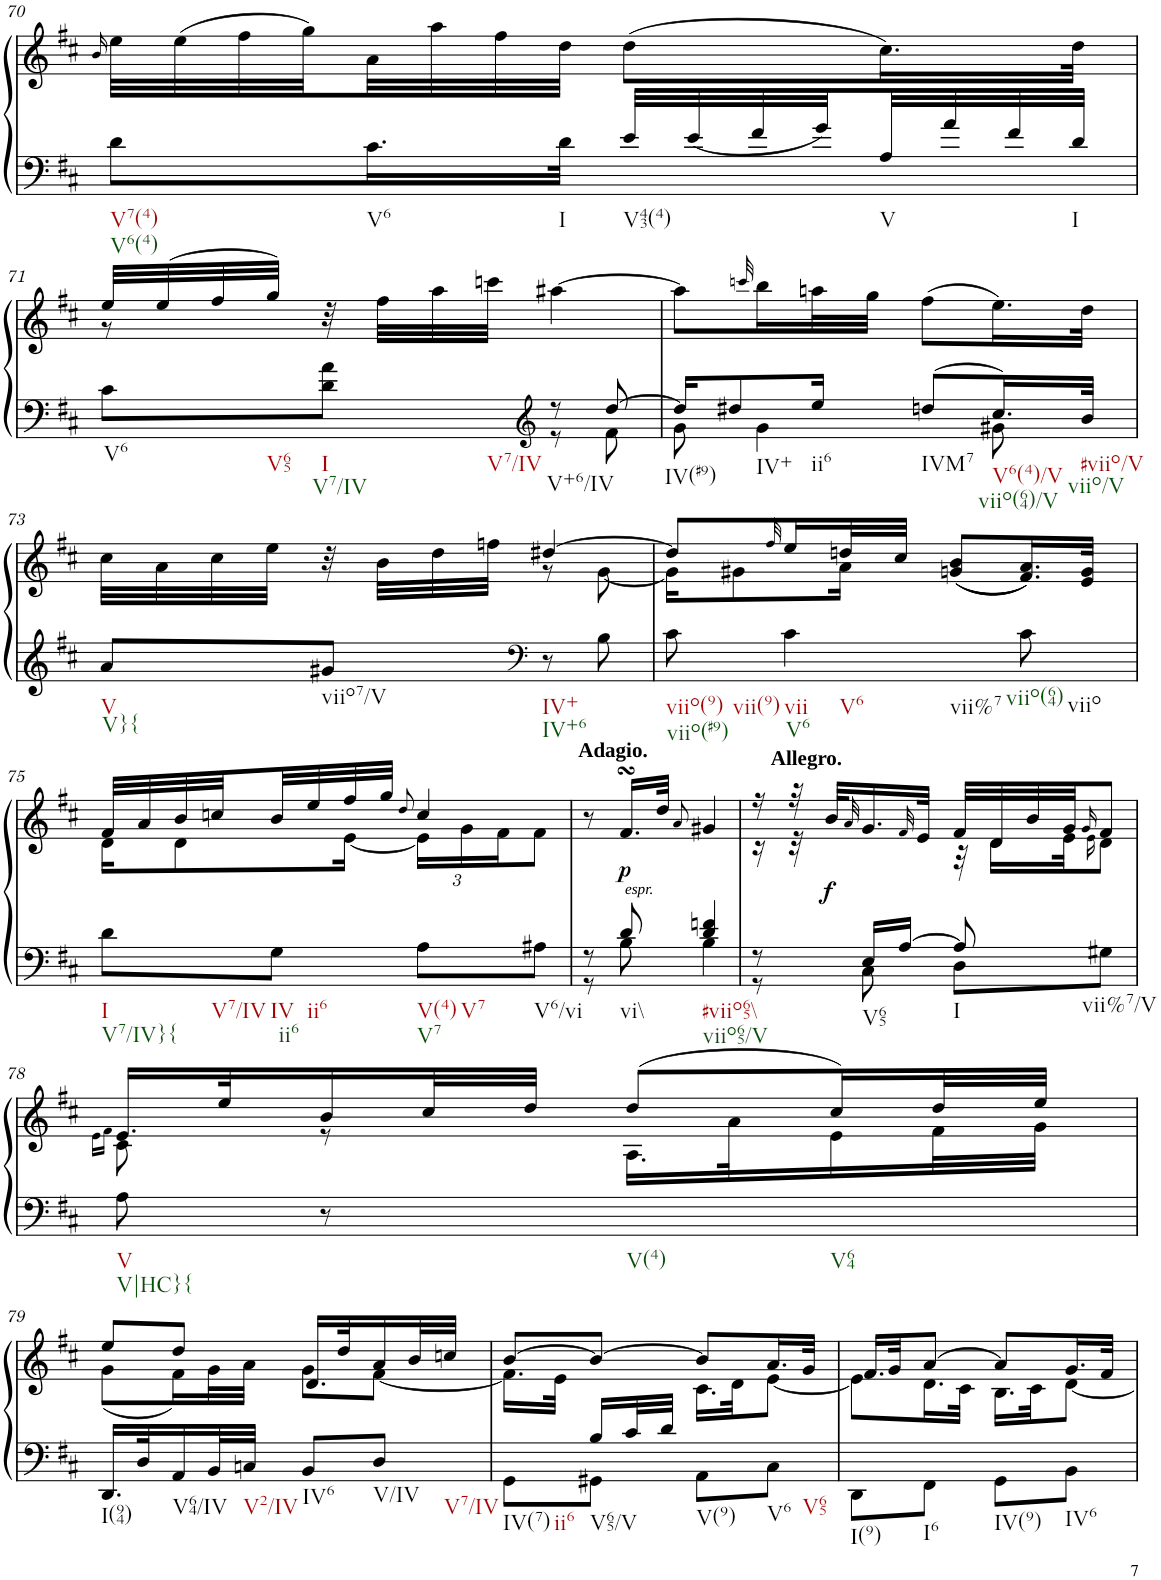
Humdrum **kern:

**kern	**kern	**dynam
*part1	*part1	*part1
*staff2	*staff1	*staff1/2
*I"Klavier links	*	*
!!LO:PB:g=z
*clefF4	*clefG2	*
*k[f#c#]	*k[f#c#]	*
*M2/4	*M2/4	*
=70	=70	=70
.	16qb/	.
!LO:TX:b:t=V7(4)	!	!
!LO:TX:b:t=V6(4)	!	!
8d\L	32ee\LLL	.
.	(32ee\	.
.	32ff#\	.
.	32gg\)	.
!LO:TX:b:t=V6	!	!
16.c#\L	32a\	.
.	32aa\	.
.	32ff#\	.
!LO:TX:b:t=I	!	!
32d\JJk	32dd\JJJ	.
!LO:TX:b:t=V43(4)	!	!
32e/LLL	(8dd\L	.
32e/	.	.
32f#/	.	.
32g/	.	.
!LO:TX:b:t=V	!	!
32A/	16.cc#\L)	.
32a/	.	.
32f#/	.	.
!LO:TX:b:t=I	!	!
32d/JJJ	32dd\JJk	.
!!LO:LB:g=z
=71	=71	=71
*^	*^	*
!LO:TX:b:t=V6	!	!	!	!
!LO:TX:b:t=V65	!	!	!	!
8c#\L	4ryy	32ee/LLL	8r	.
.	.	(32ee/	.	.
.	.	32ff#/	.	.
.	.	32gg/JJJ)	.	.
!LO:TX:b:t=I	!	!	!	!
!LO:TX:b:t=V7/IV	!	!	!	!
!LO:TX:b:t=V7/IV	!	!	!	!
8d\ 8a\J	.	32r	4.ryy	.
.	.	32ff#\LLL	.	.
.	.	32aa\	.	.
.	.	32cccn\JJJ	.	.
*clefG2	*	*	*	*
!LO:TX:b:t=V+6/IV	!	!	!	!
8r	8r	[4aa#X\	.	.
[8dd/	8f#\	.	.	.
*	*	*v	*v	*
=72	=72	=72	=72
!LO:TX:b:t=IV(#9)	!	!	!
16dd/KL]	8g\	8aa#\L]	.
!LO:TX:b:t=IV+	!	!	!
8dd#X/	.	.	.
.	.	32qcccn/	.
.	4g\	16bb\L	.
!LO:TX:b:t=ii6	!	!	!
16ee/Jk	.	32aan\L	.
.	.	32gg\JJJ	.
!LO:TX:b:t=IVM7	!	!	!
8ddn/L	.	(8ff#\L	.
!LO:TX:b:t=V6(4)/V	!	!	!
!LO:TX:b:t=viio(64)/V	!	!	!
16.cc#/L	8g#X\	16.ee\L)	.
!LO:TX:b:t=#viio/V	!	!	!
!LO:TX:b:t=viio/V	!	!	!
32b/JJk	.	32dd\JJk	.
*v	*v	*	*
!!LO:LB:g=z
=73	=73	=73
*	*^	*
!LO:TX:b:t=V	!	!	!
!LO:TX:b:t=V}{	!	!	!
8a/L	32cc#\LLL	4ryy	.
.	32a\	.	.
.	32cc#\	.	.
.	32ee\JJJ	.	.
!LO:TX:b:t=viio7/V	!	!	!
8g#X/J	32r	.	.
.	32b\LLL	.	.
.	32dd\	.	.
.	32ffn\JJJ	.	.
*clefF4	*	*	*
!LO:TX:b:t=IV+	!	!	!
!LO:TX:b:t=IV+6	!	!	!
8r	[4dd#X/	8r	.
8B\	.	[8g\	.
=74	=74	=74	=74
!LO:TX:b:t=viio(9)	!	!	!
!LO:TX:b:t=viio(#9)	!	!	!
!LO:TX:b:t=vii(9)	!	!	!
8c#\	8dd#/L]	16g\KL]	.
.	.	8g#X\	.
.	32qff#/	.	.
!LO:TX:b:t=vii	!	!	!
!LO:TX:b:t=V6	!	!	!
!LO:TX:b:t=V6	!	!	!
!LO:TX:b:t=vii%7	!	!	!
4c#\	16ee/L	.	.
.	32ddn/L	16a\Jk	.
.	32cc#/JJJ	.	.
.	((8gn/ 8b/L	4ryy	.
!LO:TX:b:t=viio(64)	!	!	!
!LO:TX:b:t=viio	!	!	!
8c#\	16.f#/ 16.a/L))	.	.
.	32e/ 32g/JJk	.	.
!!LO:LB:g=z	!!
=75	=75	=75	=75
!LO:TX:b:t=I	!	!	!
!LO:TX:b:t=V7/IV}{	!	!	!
!LO:TX:b:t=V7/IV	!	!	!
8d\L	32f#/LLL	16d\KL	.
.	32a/	.	.
.	32b/	8d\	.
.	32ccn/	.	.
!LO:TX:b:t=IV	!	!	!
!LO:TX:b:t=ii6	!	!	!
!LO:TX:b:t=ii6	!	!	!
8G\J	32b/	.	.
.	32ee/	.	.
.	32ff#/	[16e\Jk	.
.	32gg/JJJ	.	.
.	8qdd/	.	.
*	*	*Xbrackettup	*
!LO:TX:b:t=V(4)	!	!	!
!LO:TX:b:t=V7	!	!	!
!LO:TX:b:t=V7	!	!	!
8A\L	4cc/	24e\LL]	.
.	.	24g\	.
.	.	24f#\J	.
!LO:TX:b:t=V6/vi	!	!	!
8A#X\J	.	8f#\J	.
*	*v	*v	*
=76	=76	=76
*^	*	*
8r	8r	8r	.
!	!	!LO:TX:b:i:t=espr.	!
!	!	!LO:TX:a:B:t=Adagio.	!
!LO:TX:b:t=vi\\	!	!	!
!	!	!	!LO:DY:b
8d/	8B\	16.f#sSsS/LL	p
.	.	32dd/JJk	.
.	.	8qa/	.
!LO:TX:b:t=#viio65\\	!	!	!
!LO:TX:b:t=viio65/V	!	!	!
4d/ 4fn/	4B\	4g#X/	.
=77	=77	=77	=77
*	*	*^	*
8r	8r	16r	16r	.
.	.	32r	32r	.
!	!	!LO:TX:a:B:t=Allegro.	!	!
!	!	!	!	!LO:DY:b
.	.	32b/KLL	32ryy	f
*	*	*v	*v	*
.	.	32qa/	.
!LO:TX:b:t=V65	!	!	!
16E/LL	8C#\	16.g/	.
[16A/JJ	.	.	.
.	.	32qf#/	.
.	.	32e/JJk	.
*	*	*^	*
!LO:TX:b:t=I	!	!	!	!
8A/]	8D\L	32f#/LLL	32r	.
.	.	32d/	16d\LL	.
.	.	32b/	.	.
.	.	32g/JJ	32e\JK	.
.	.	16qg/	16qe\	.
!LO:TX:b:t=vii%7/V	!	!	!	!
8ryy	8G#X\J	8f#/J	8d\J	.
*v	*v	*	*	*
!!LO:LB:g=z	!!
=78	=78	=78	=78
.	.	16qe\LL	.
.	.	16qf#\JJ	.
!LO:TX:b:t=V	!	!	!
!LO:TX:b:t=V|HC}{	!	!	!
8A\	16.e/LL	8c#\	.
.	32ee/K	.	.
8r	16b/	8r	.
.	32cc#/L	.	.
.	32dd/JJJ	.	.
!LO:TX:b:t=V(4)	!	!	!
!LO:TX:b:t=V64	!	!	!
4ryy	(8dd/L	16.A\LL	.
.	.	32a\K	.
.	16cc#/L)	16e\	.
.	32dd/L	32f#\L	.
.	32ee/JJJ	32g\JJJ	.
!!LO:LB:g=z	!!
=79	=79	=79	=79
!LO:TX:b:t=I(94)	!	!	!
16.DD/LL	8ee/L	(8g\L	.
32D/K	.	.	.
!LO:TX:b:t=V64/IV	!	!	!
16AA/	8dd/J	16f#\L)	.
32BB/L	.	32g\L	.
!LO:TX:b:t=V2/IV	!	!	!
32Cn/JJJ	.	32a\JJJ	.
!LO:TX:b:t=IV6	!	!	!
8BB/L	16.d/LL	8g\L	.
.	32dd/K	.	.
!LO:TX:b:t=V/IV	!	!	!
!LO:TX:b:t=V7/IV	!	!	!
8D/J	16a/	[8f#\J	.
.	32b/L	.	.
.	32ccn/JJJ	.	.
=80	=80	=80	=80
*^	*	*	*
!LO:TX:b:t=IV(7)	!	!	!	!
!LO:TX:b:t=ii6	!	!	!	!
8ryy	8GG\L	[8b/L	16.f#\LL]	.
.	.	.	32e\JJk	.
!LO:TX:b:t=V65/V	!	!	!	!
16B/LL	8GG#X\J	8b/J_	8ryy	.
32c#/L	.	.	.	.
32d/JJJ	.	.	.	.
!LO:TX:b:t=V(9)	!	!	!	!
!LO:TX:b:t=V6	!	!	!	!
!LO:TX:b:t=V65	!	!	!	!
4ryy	8AA\L	8b/L]	16.c#\LL	.
.	.	.	32d\JK	.
.	8C#\J	16.a/L	[8e\J	.
.	.	32g/JJk	.	.
*v	*v	*	*	*
=81	=81	=81	=81
!LO:TX:b:t=I(9)	!	!	!
8DD\L	16.f#/LL	8e\L]	.
.	32g/JK	.	.
!LO:TX:b:t=I6	!	!	!
8FF#\J	[8a/J	16.d\L	.
.	.	32c#\JJk	.
!LO:TX:b:t=IV(9)	!	!	!
8GG\L	8a/L]	16.B\LL	.
.	.	32c#\JK	.
!LO:TX:b:t=IV6	!	!	!
8BB\J	16.g/L	[8d\J	.
.	32f#/JJk	.	.
*	*v	*v	*
=	=	=
*-	*-	*-
